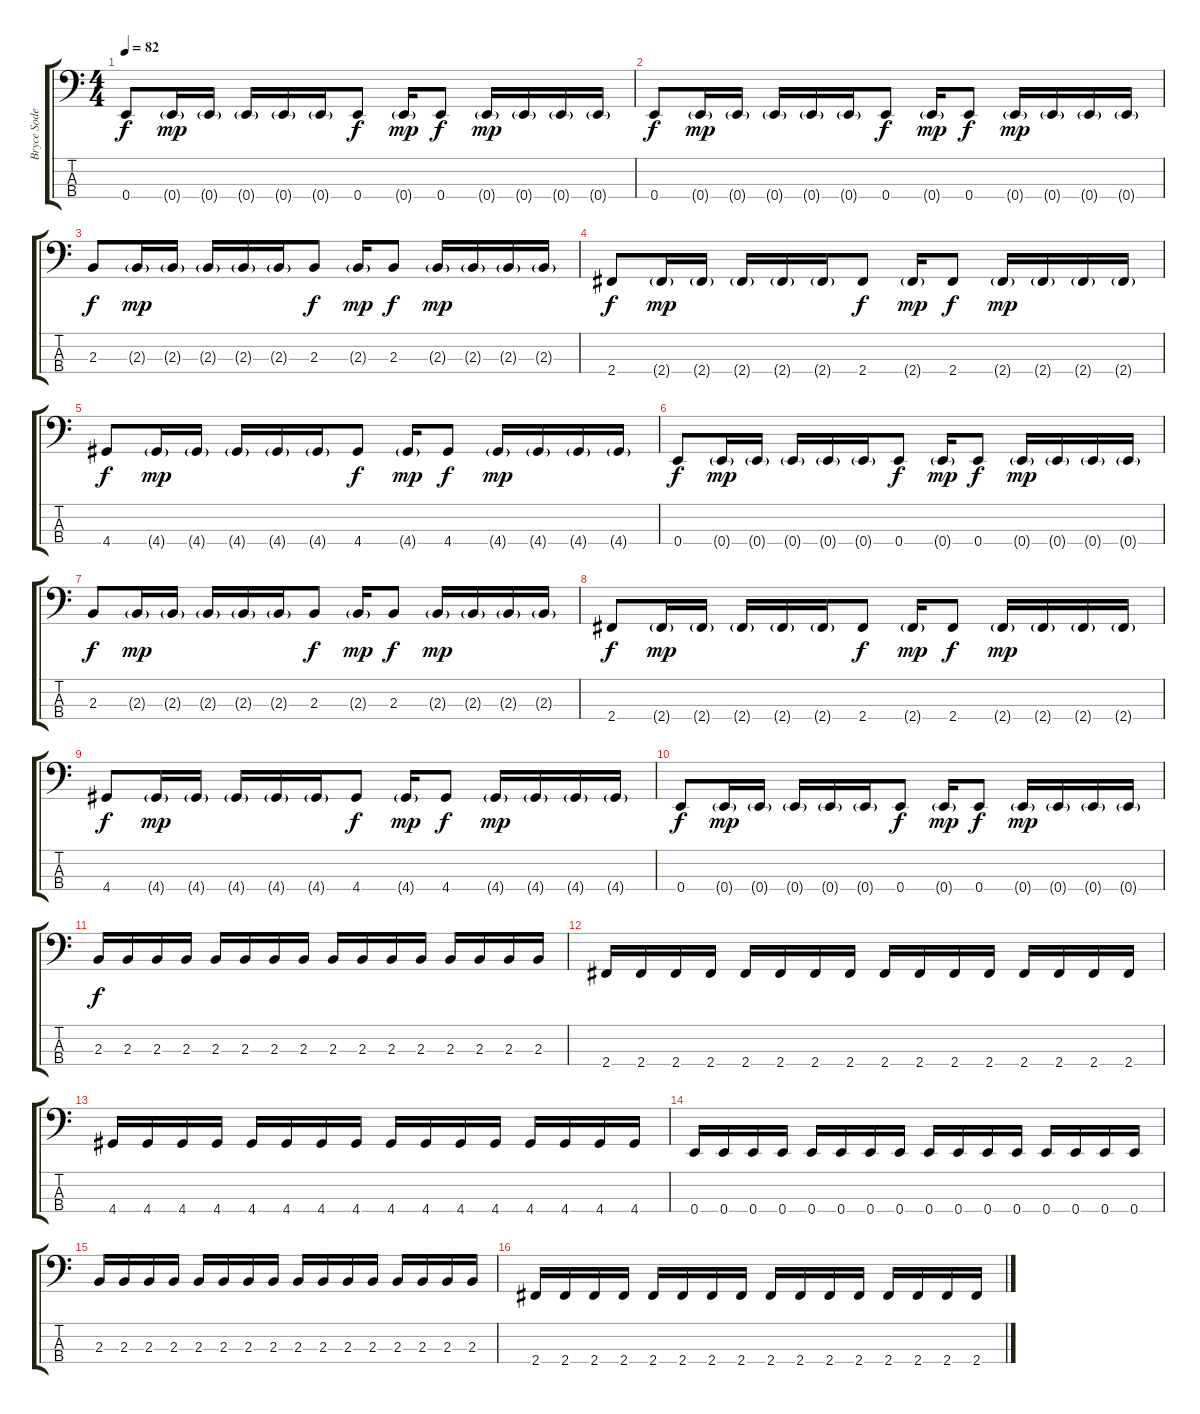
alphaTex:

\track ("Bryce Soderberg [Bass]" "Bryce Sode") {instrument electricbassfinger}
\staff {score tabs}
\tuning (G2 D2 A1 E1) {hide}
\ts (4 4)
\tempo 82
\clef f4
\ks c
0.4.8{dy f} 0.4{g}.16{dy mp} 0.4{g}.16 0.4{g}.16 0.4{g}.16 0.4{g}.16 0.4.8{dy f} 0.4{g}.16{dy mp} 0.4.8{dy f} 0.4{g}.16{dy mp} 0.4{g}.16 0.4{g}.16 0.4{g}.16 |
0.4.8{dy f} 0.4{g}.16{dy mp} 0.4{g}.16 0.4{g}.16 0.4{g}.16 0.4{g}.16 0.4.8{dy f} 0.4{g}.16{dy mp} 0.4.8{dy f} 0.4{g}.16{dy mp} 0.4{g}.16 0.4{g}.16 0.4{g}.16 |
2.3.8{dy f} 2.3{g}.16{dy mp} 2.3{g}.16 2.3{g}.16 2.3{g}.16 2.3{g}.16 2.3.8{dy f} 2.3{g}.16{dy mp} 2.3.8{dy f} 2.3{g}.16{dy mp} 2.3{g}.16 2.3{g}.16 2.3{g}.16 |
2.4.8{dy f} 2.4{g}.16{dy mp} 2.4{g}.16 2.4{g}.16 2.4{g}.16 2.4{g}.16 2.4.8{dy f} 2.4{g}.16{dy mp} 2.4.8{dy f} 2.4{g}.16{dy mp} 2.4{g}.16 2.4{g}.16 2.4{g}.16 |
4.4.8{dy f} 4.4{g}.16{dy mp} 4.4{g}.16 4.4{g}.16 4.4{g}.16 4.4{g}.16 4.4.8{dy f} 4.4{g}.16{dy mp} 4.4.8{dy f} 4.4{g}.16{dy mp} 4.4{g}.16 4.4{g}.16 4.4{g}.16 |
0.4.8{dy f} 0.4{g}.16{dy mp} 0.4{g}.16 0.4{g}.16 0.4{g}.16 0.4{g}.16 0.4.8{dy f} 0.4{g}.16{dy mp} 0.4.8{dy f} 0.4{g}.16{dy mp} 0.4{g}.16 0.4{g}.16 0.4{g}.16 |
2.3.8{dy f} 2.3{g}.16{dy mp} 2.3{g}.16 2.3{g}.16 2.3{g}.16 2.3{g}.16 2.3.8{dy f} 2.3{g}.16{dy mp} 2.3.8{dy f} 2.3{g}.16{dy mp} 2.3{g}.16 2.3{g}.16 2.3{g}.16 |
2.4.8{dy f} 2.4{g}.16{dy mp} 2.4{g}.16 2.4{g}.16 2.4{g}.16 2.4{g}.16 2.4.8{dy f} 2.4{g}.16{dy mp} 2.4.8{dy f} 2.4{g}.16{dy mp} 2.4{g}.16 2.4{g}.16 2.4{g}.16 |
4.4.8{dy f} 4.4{g}.16{dy mp} 4.4{g}.16 4.4{g}.16 4.4{g}.16 4.4{g}.16 4.4.8{dy f} 4.4{g}.16{dy mp} 4.4.8{dy f} 4.4{g}.16{dy mp} 4.4{g}.16 4.4{g}.16 4.4{g}.16 |
0.4.8{dy f} 0.4{g}.16{dy mp} 0.4{g}.16 0.4{g}.16 0.4{g}.16 0.4{g}.16 0.4.8{dy f} 0.4{g}.16{dy mp} 0.4.8{dy f} 0.4{g}.16{dy mp} 0.4{g}.16 0.4{g}.16 0.4{g}.16 |
2.3.16{dy f} 2.3.16 2.3.16 2.3.16 2.3.16 2.3.16 2.3.16 2.3.16 2.3.16 2.3.16 2.3.16 2.3.16 2.3.16 2.3.16 2.3.16 2.3.16 |
2.4.16 2.4.16 2.4.16 2.4.16 2.4.16 2.4.16 2.4.16 2.4.16 2.4.16 2.4.16 2.4.16 2.4.16 2.4.16 2.4.16 2.4.16 2.4.16 |
4.4.16 4.4.16 4.4.16 4.4.16 4.4.16 4.4.16 4.4.16 4.4.16 4.4.16 4.4.16 4.4.16 4.4.16 4.4.16 4.4.16 4.4.16 4.4.16 |
0.4.16 0.4.16 0.4.16 0.4.16 0.4.16 0.4.16 0.4.16 0.4.16 0.4.16 0.4.16 0.4.16 0.4.16 0.4.16 0.4.16 0.4.16 0.4.16 |
2.3.16 2.3.16 2.3.16 2.3.16 2.3.16 2.3.16 2.3.16 2.3.16 2.3.16 2.3.16 2.3.16 2.3.16 2.3.16 2.3.16 2.3.16 2.3.16 |
2.4.16 2.4.16 2.4.16 2.4.16 2.4.16 2.4.16 2.4.16 2.4.16 2.4.16 2.4.16 2.4.16 2.4.16 2.4.16 2.4.16 2.4.16 2.4.16
